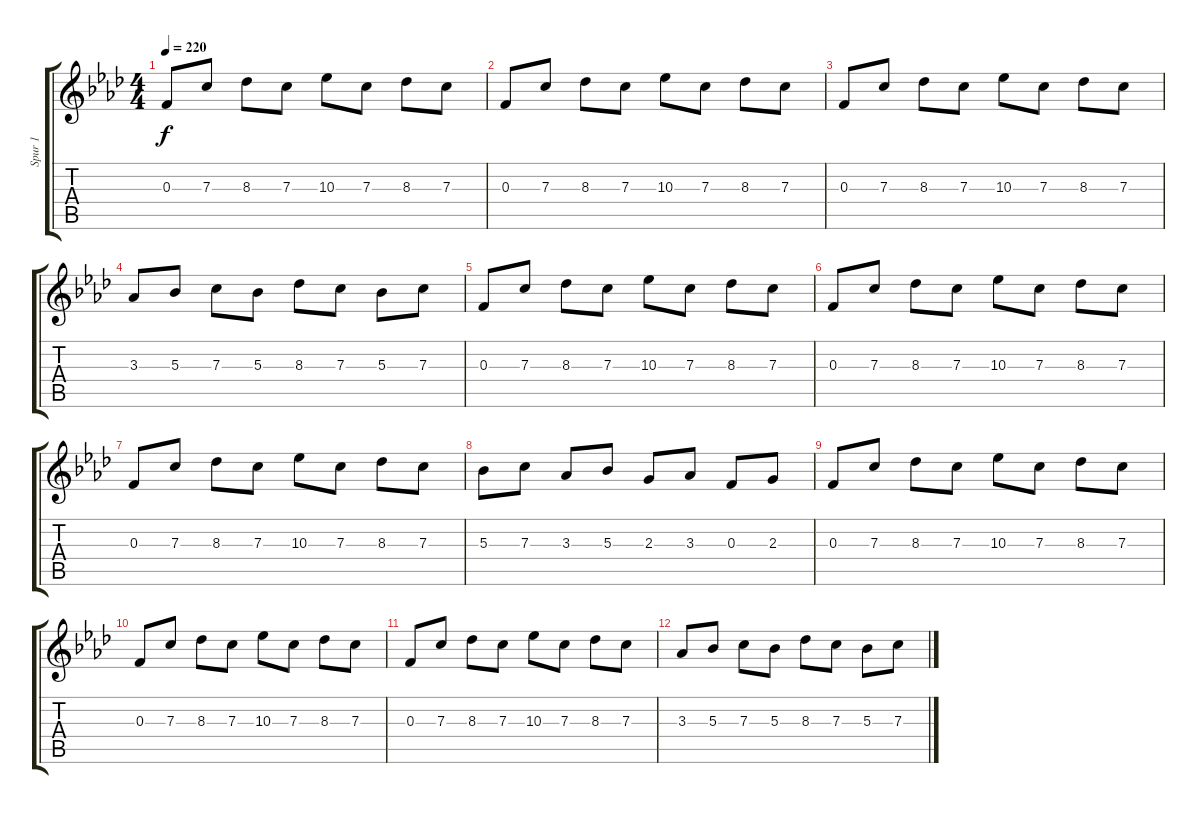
\track ("Spur 1" "Spur 1") {instrument distortionguitar}
\staff {score tabs}
\tuning (D4 A3 F3 C3 G2 C2) {hide}
\ts (4 4)
\tempo 220
\clef g2
\ks fminor
0.3.8{dy f} 7.3.8 8.3.8 7.3.8 10.3.8 7.3.8 8.3.8 7.3.8 |
0.3.8 7.3.8 8.3.8 7.3.8 10.3.8 7.3.8 8.3.8 7.3.8 |
0.3.8 7.3.8 8.3.8 7.3.8 10.3.8 7.3.8 8.3.8 7.3.8 |
3.3.8 5.3.8 7.3.8 5.3.8 8.3.8 7.3.8 5.3.8 7.3.8 |
0.3.8 7.3.8 8.3.8 7.3.8 10.3.8 7.3.8 8.3.8 7.3.8 |
0.3.8 7.3.8 8.3.8 7.3.8 10.3.8 7.3.8 8.3.8 7.3.8 |
0.3.8 7.3.8 8.3.8 7.3.8 10.3.8 7.3.8 8.3.8 7.3.8 |
5.3.8 7.3.8 3.3.8 5.3.8 2.3.8 3.3.8 0.3.8 2.3.8 |
0.3.8 7.3.8 8.3.8 7.3.8 10.3.8 7.3.8 8.3.8 7.3.8 |
0.3.8 7.3.8 8.3.8 7.3.8 10.3.8 7.3.8 8.3.8 7.3.8 |
0.3.8 7.3.8 8.3.8 7.3.8 10.3.8 7.3.8 8.3.8 7.3.8 |
3.3.8 5.3.8 7.3.8 5.3.8 8.3.8 7.3.8 5.3.8 7.3.8
